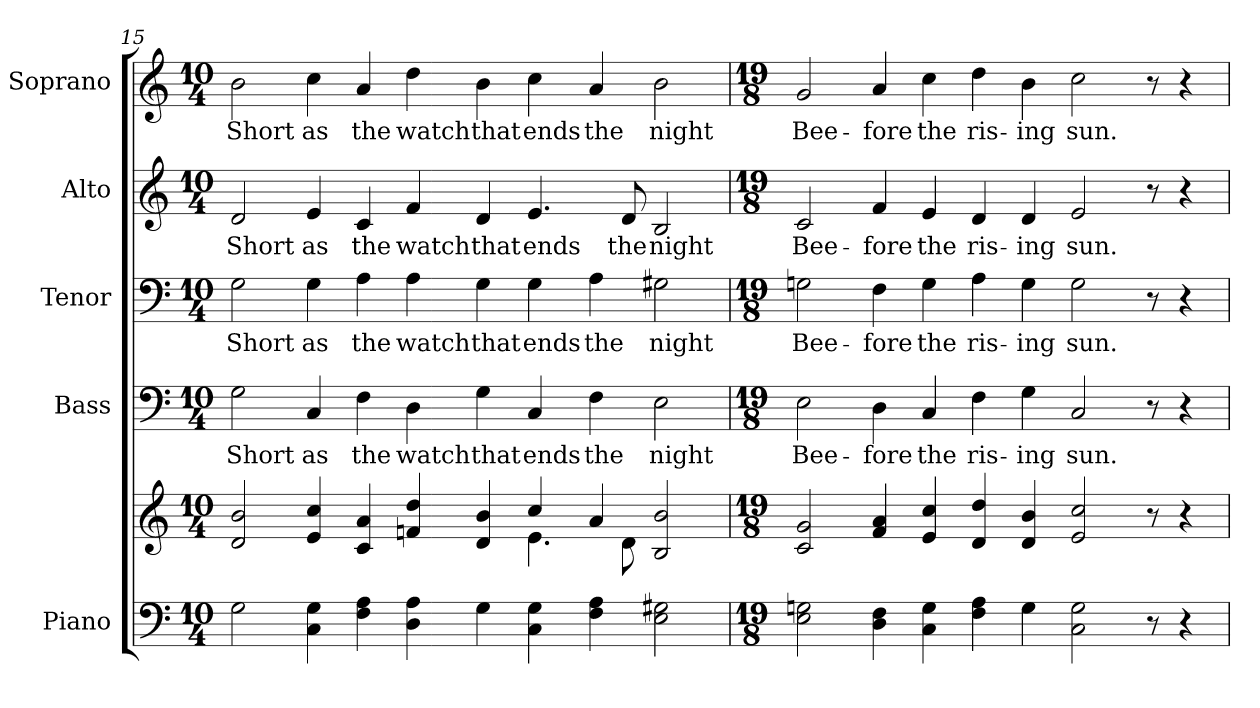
**kern	**kern	**kern	**text	**kern	**text	**kern	**text	**kern	**text
*part5	*part5	*part4	*part4	*part3	*part3	*part2	*part2	*part1	*part1
*staff6	*staff5	*staff4	*staff4	*staff3	*staff3	*staff2	*staff2	*staff1	*staff1
*I"Piano	*	*I"Bass	*	*I"Tenor	*	*I"Alto	*	*I"Soprano	*
*I'Pno.	*	*I'B.	*	*I'T.	*	*I'A.	*	*I'S.	*
!!LO:PB:g=z
*clefF4	*clefG2	*clefF4	*	*clefF4	*	*clefG2	*	*clefG2	*
*k[]	*k[]	*k[]	*	*k[]	*	*k[]	*	*k[]	*
*C:	*C:	*C:	*	*C:	*	*C:	*	*C:	*
*M10/4	*M10/4	*M10/4	*	*M10/4	*	*M10/4	*	*M10/4	*
=15	=15	=15	=15	=15	=15	=15	=15	=15	=15
*	*^	*	*	*	*	*	*	*	*
!	!	!	!	!LO:LY:b:color=#000000	!	!	!	!	!	!
!	!	!	!	!	!	!LO:LY:b:color=#000000	!	!	!	!
!	!	!	!	!	!	!	!	!LO:LY:b:color=#000000	!	!
!	!	!	!	!	!	!	!	!	!	!LO:LY:b:color=#000000
2Gi\	2di/ 2bi	1ryy	2Gi\	Short	2Gi\	Short	2di/	Short	2bi\	Short
!	!	!	!	!LO:LY:b:color=#000000	!	!	!	!	!	!
!	!	!	!	!	!	!LO:LY:b:color=#000000	!	!	!	!
!	!	!	!	!	!	!	!	!LO:LY:b:color=#000000	!	!
!	!	!	!	!	!	!	!	!	!	!LO:LY:b:color=#000000
4Ci\ 4Gi	4ei/ 4cci	.	4Ci/	as	4Gi\	as	4ei/	as	4cci\	as
!	!	!	!	!LO:LY:b:color=#000000	!	!	!	!	!	!
!	!	!	!	!	!	!LO:LY:b:color=#000000	!	!	!	!
!	!	!	!	!	!	!	!	!LO:LY:b:color=#000000	!	!
!	!	!	!	!	!	!	!	!	!	!LO:LY:b:color=#000000
4Fi\ 4Ai	4ci/ 4ai	.	4Fi\	the	4Ai\	the	4ci/	the	4ai/	the
!	!	!	!	!LO:LY:b:color=#000000	!	!	!	!	!	!
!	!	!	!	!	!	!LO:LY:b:color=#000000	!	!	!	!
!	!	!	!	!	!	!	!	!LO:LY:b:color=#000000	!	!
!	!	!	!	!	!	!	!	!	!	!LO:LY:b:color=#000000
4Di\ 4Ai	4fni/ 4ddi	2ryy	4Di\	watch	4Ai\	watch	4fi/	watch	4ddi\	watch
!	!	!	!	!LO:LY:b:color=#000000	!	!	!	!	!	!
!	!	!	!	!	!	!LO:LY:b:color=#000000	!	!	!	!
!	!	!	!	!	!	!	!	!LO:LY:b:color=#000000	!	!
!	!	!	!	!	!	!	!	!	!	!LO:LY:b:color=#000000
4Gi\	4di/ 4bi	.	4Gi\	that	4Gi\	that	4di/	that	4bi\	that
!	!	!	!	!LO:LY:b:color=#000000	!	!	!	!	!	!
!	!	!	!	!	!	!LO:LY:b:color=#000000	!	!	!	!
!	!	!	!	!	!	!	!	!LO:LY:b:color=#000000	!	!
!	!	!	!	!	!	!	!	!	!	!LO:LY:b:color=#000000
4Ci\ 4Gi	4cci/	4.ei\	4Ci/	ends	4Gi\	ends	4.ei/	ends	4cci\	ends
!	!	!	!	!LO:LY:b:color=#000000	!	!	!	!	!	!
!	!	!	!	!	!	!LO:LY:b:color=#000000	!	!	!	!
!	!	!	!	!	!	!	!	!	!	!LO:LY:b:color=#000000
4Fi\ 4Ai	4ai/	.	4Fi\	the	4Ai\	the	.	.	4ai/	the
!	!	!	!	!	!	!	!	!LO:LY:b:color=#000000	!	!
.	.	8di\	.	.	.	.	8di/	the	.	.
!	!	!	!	!LO:LY:b:color=#000000	!	!	!	!	!	!
!	!	!	!	!	!	!LO:LY:b:color=#000000	!	!	!	!
!	!	!	!	!	!	!	!	!LO:LY:b:color=#000000	!	!
!	!	!	!	!	!	!	!	!	!	!LO:LY:b:color=#000000
2Ei\ 2G#Xi	2Bi/ 2bi	2ryy	2Ei\	night	2G#Xi\	night	2Bi/	night	2bi\	night
*	*v	*v	*	*	*	*	*	*	*	*
!!LO:PB:g=z
=16	=16	=16	=16	=16	=16	=16	=16	=16	=16
*M19/8	*M19/8	*M19/8	*	*M19/8	*	*M19/8	*	*M19/8	*
*	*^	*	*	*	*	*	*	*	*
!	!	!	!	!LO:LY:b:color=#000000	!	!	!	!	!	!
*	*v	*v	*	*	*	*	*	*	*	*
*	*^	*	*	*	*	*	*	*	*
!	!	!	!	!	!	!LO:LY:b:color=#000000	!	!	!	!
*	*v	*v	*	*	*	*	*	*	*	*
*	*^	*	*	*	*	*	*	*	*
!	!	!	!	!	!	!	!	!LO:LY:b:color=#000000	!	!
*	*v	*v	*	*	*	*	*	*	*	*
*	*^	*	*	*	*	*	*	*	*
!	!	!	!	!	!	!	!	!	!	!LO:LY:b:color=#000000
*	*v	*v	*	*	*	*	*	*	*	*
2Ei\ 2Gni	2ci/ 2gi	2Ei\	Bee-	2Gni\	Bee-	2ci/	Bee-	2gi/	Bee-
!	!	!	!LO:LY:b:color=#000000	!	!	!	!	!	!
!	!	!	!	!	!LO:LY:b:color=#000000	!	!	!	!
!	!	!	!	!	!	!	!LO:LY:b:color=#000000	!	!
!	!	!	!	!	!	!	!	!	!LO:LY:b:color=#000000
4Di\ 4Fi	4fi/ 4ai	4Di\	-fore	4Fi\	-fore	4fi/	-fore	4ai/	-fore
!	!	!	!LO:LY:b:color=#000000	!	!	!	!	!	!
!	!	!	!	!	!LO:LY:b:color=#000000	!	!	!	!
!	!	!	!	!	!	!	!LO:LY:b:color=#000000	!	!
!	!	!	!	!	!	!	!	!	!LO:LY:b:color=#000000
4Ci\ 4Gi	4ei/ 4cci	4Ci/	the	4Gi\	the	4ei/	the	4cci\	the
!	!	!	!LO:LY:b:color=#000000	!	!	!	!	!	!
!	!	!	!	!	!LO:LY:b:color=#000000	!	!	!	!
!	!	!	!	!	!	!	!LO:LY:b:color=#000000	!	!
!	!	!	!	!	!	!	!	!	!LO:LY:b:color=#000000
4Fi\ 4Ai	4di/ 4ddi	4Fi\	ris-	4Ai\	ris-	4di/	ris-	4ddi\	ris-
!	!	!	!LO:LY:b:color=#000000	!	!	!	!	!	!
!	!	!	!	!	!LO:LY:b:color=#000000	!	!	!	!
!	!	!	!	!	!	!	!LO:LY:b:color=#000000	!	!
!	!	!	!	!	!	!	!	!	!LO:LY:b:color=#000000
4Gi\	4di/ 4bi	4Gi\	-ing	4Gi\	-ing	4di/	-ing	4bi\	-ing
!	!	!	!LO:LY:b:color=#000000	!	!	!	!	!	!
!	!	!	!	!	!LO:LY:b:color=#000000	!	!	!	!
!	!	!	!	!	!	!	!LO:LY:b:color=#000000	!	!
!	!	!	!	!	!	!	!	!	!LO:LY:b:color=#000000
2Ci\ 2Gi	2ei/ 2cci	2Ci/	sun.	2Gi\	sun.	2ei/	sun.	2cci\	sun.
8r	8r	8r	.	8r	.	8r	.	8r	.
4r	4r	4r	.	4r	.	4r	.	4r	.
=	=	=	=	=	=	=	=	=	=
*-	*-	*-	*-	*-	*-	*-	*-	*-	*-
